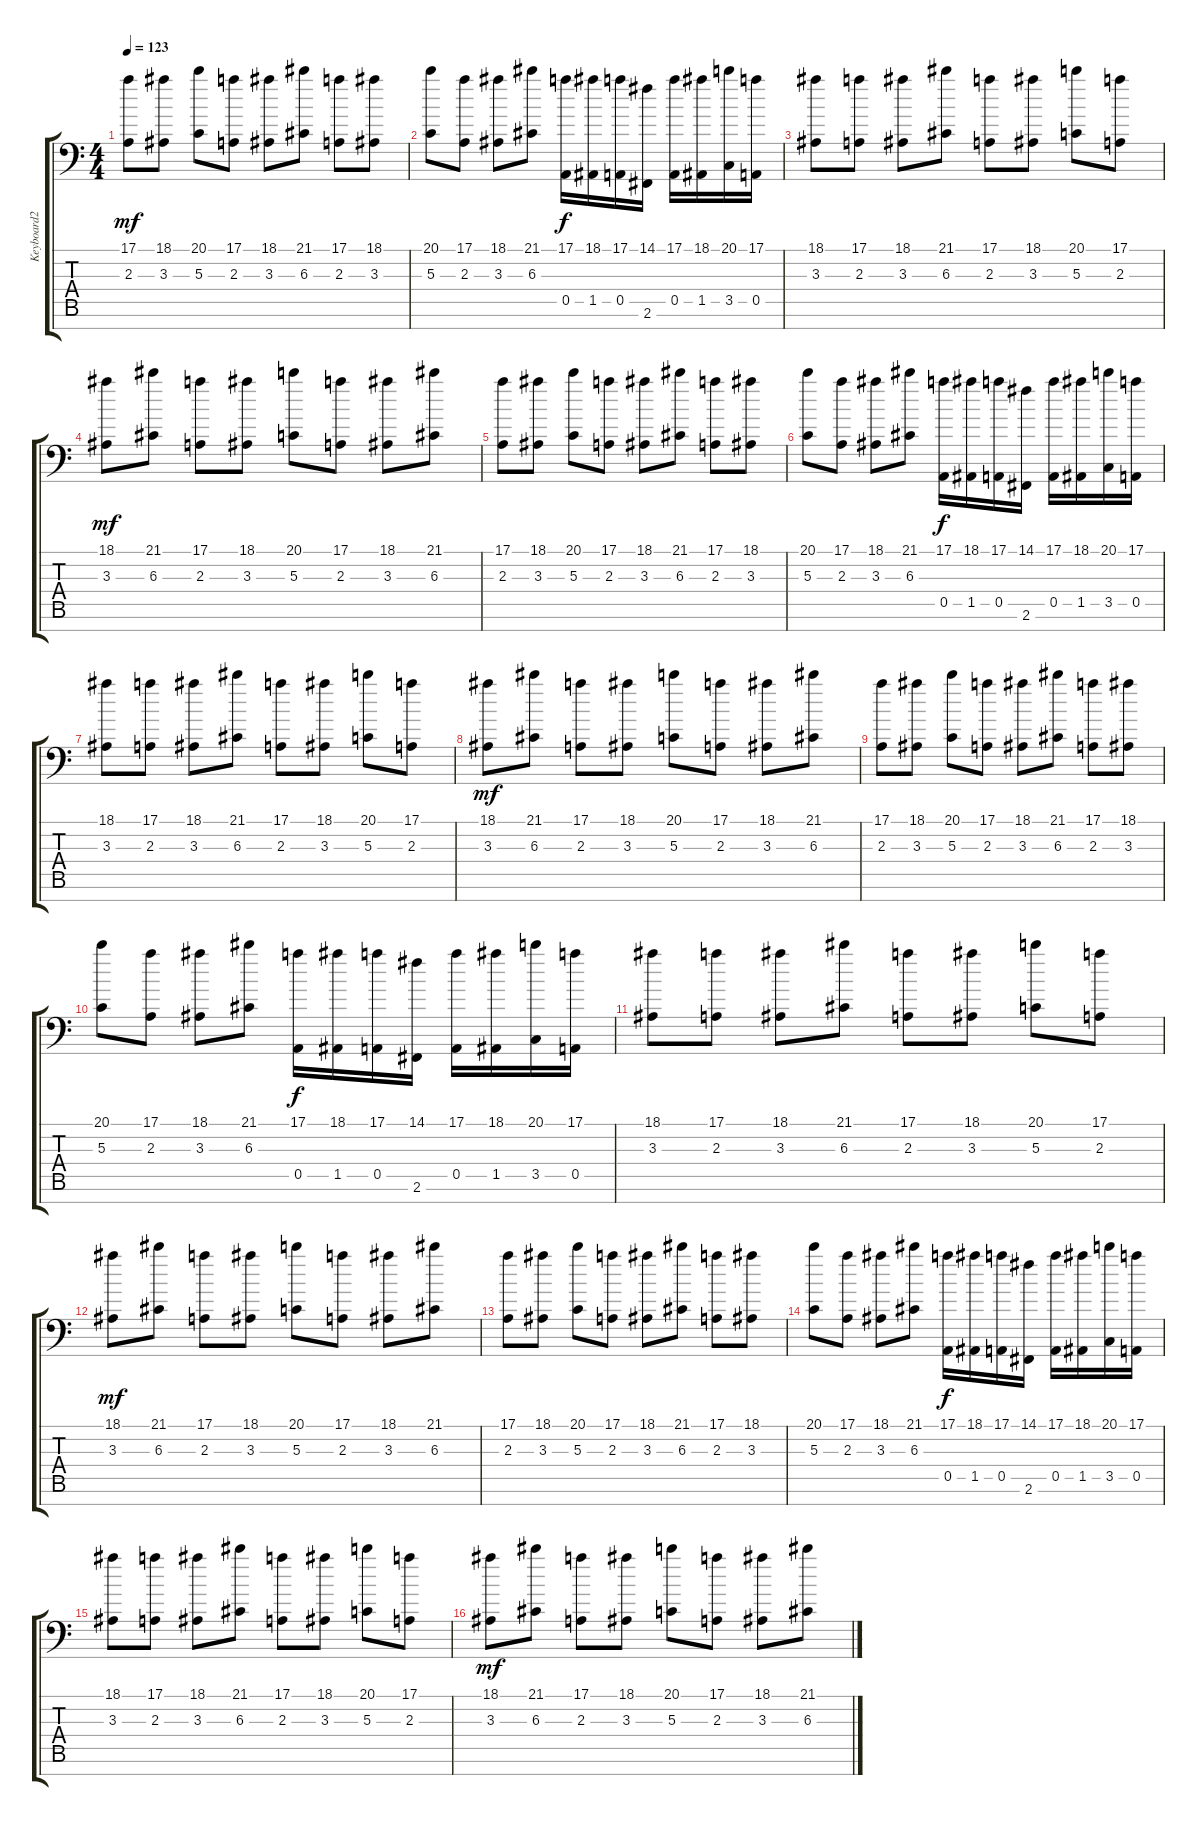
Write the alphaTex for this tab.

\track ("Keyboard2" "Keyboard2") {instrument lead1square}
\staff {score tabs}
\tuning (E4 B3 G3 D3 A2 E2 A1) {hide}
\ts (4 4)
\tempo 123
\clef f4
\ks c
(17.1 2.3).8{dy mf} (18.1 3.3).8 (20.1 5.3).8 (17.1 2.3).8 (18.1 3.3).8 (21.1 6.3).8 (17.1 2.3).8 (18.1 3.3).8 |
(20.1 5.3).8 (17.1 2.3).8 (18.1 3.3).8 (21.1 6.3).8 (17.1 0.5).16{dy f} (18.1 1.5).16 (17.1 0.5).16 (14.1 2.6).16 (17.1 0.5).16 (18.1 1.5).16 (20.1 3.5).16 (17.1 0.5).16 |
(18.1 3.3).8 (17.1 2.3).8 (18.1 3.3).8 (21.1 6.3).8 (17.1 2.3).8 (18.1 3.3).8 (20.1 5.3).8 (17.1 2.3).8 |
(18.1 3.3).8{dy mf} (21.1 6.3).8 (17.1 2.3).8 (18.1 3.3).8 (20.1 5.3).8 (17.1 2.3).8 (18.1 3.3).8 (21.1 6.3).8 |
(17.1 2.3).8 (18.1 3.3).8 (20.1 5.3).8 (17.1 2.3).8 (18.1 3.3).8 (21.1 6.3).8 (17.1 2.3).8 (18.1 3.3).8 |
(20.1 5.3).8 (17.1 2.3).8 (18.1 3.3).8 (21.1 6.3).8 (17.1 0.5).16{dy f} (18.1 1.5).16 (17.1 0.5).16 (14.1 2.6).16 (17.1 0.5).16 (18.1 1.5).16 (20.1 3.5).16 (17.1 0.5).16 |
(18.1 3.3).8 (17.1 2.3).8 (18.1 3.3).8 (21.1 6.3).8 (17.1 2.3).8 (18.1 3.3).8 (20.1 5.3).8 (17.1 2.3).8 |
(18.1 3.3).8{dy mf} (21.1 6.3).8 (17.1 2.3).8 (18.1 3.3).8 (20.1 5.3).8 (17.1 2.3).8 (18.1 3.3).8 (21.1 6.3).8 |
(17.1 2.3).8 (18.1 3.3).8 (20.1 5.3).8 (17.1 2.3).8 (18.1 3.3).8 (21.1 6.3).8 (17.1 2.3).8 (18.1 3.3).8 |
(20.1 5.3).8 (17.1 2.3).8 (18.1 3.3).8 (21.1 6.3).8 (17.1 0.5).16{dy f} (18.1 1.5).16 (17.1 0.5).16 (14.1 2.6).16 (17.1 0.5).16 (18.1 1.5).16 (20.1 3.5).16 (17.1 0.5).16 |
(18.1 3.3).8 (17.1 2.3).8 (18.1 3.3).8 (21.1 6.3).8 (17.1 2.3).8 (18.1 3.3).8 (20.1 5.3).8 (17.1 2.3).8 |
(18.1 3.3).8{dy mf} (21.1 6.3).8 (17.1 2.3).8 (18.1 3.3).8 (20.1 5.3).8 (17.1 2.3).8 (18.1 3.3).8 (21.1 6.3).8 |
(17.1 2.3).8 (18.1 3.3).8 (20.1 5.3).8 (17.1 2.3).8 (18.1 3.3).8 (21.1 6.3).8 (17.1 2.3).8 (18.1 3.3).8 |
(20.1 5.3).8 (17.1 2.3).8 (18.1 3.3).8 (21.1 6.3).8 (17.1 0.5).16{dy f} (18.1 1.5).16 (17.1 0.5).16 (14.1 2.6).16 (17.1 0.5).16 (18.1 1.5).16 (20.1 3.5).16 (17.1 0.5).16 |
(18.1 3.3).8 (17.1 2.3).8 (18.1 3.3).8 (21.1 6.3).8 (17.1 2.3).8 (18.1 3.3).8 (20.1 5.3).8 (17.1 2.3).8 |
(18.1 3.3).8{dy mf} (21.1 6.3).8 (17.1 2.3).8 (18.1 3.3).8 (20.1 5.3).8 (17.1 2.3).8 (18.1 3.3).8 (21.1 6.3).8
